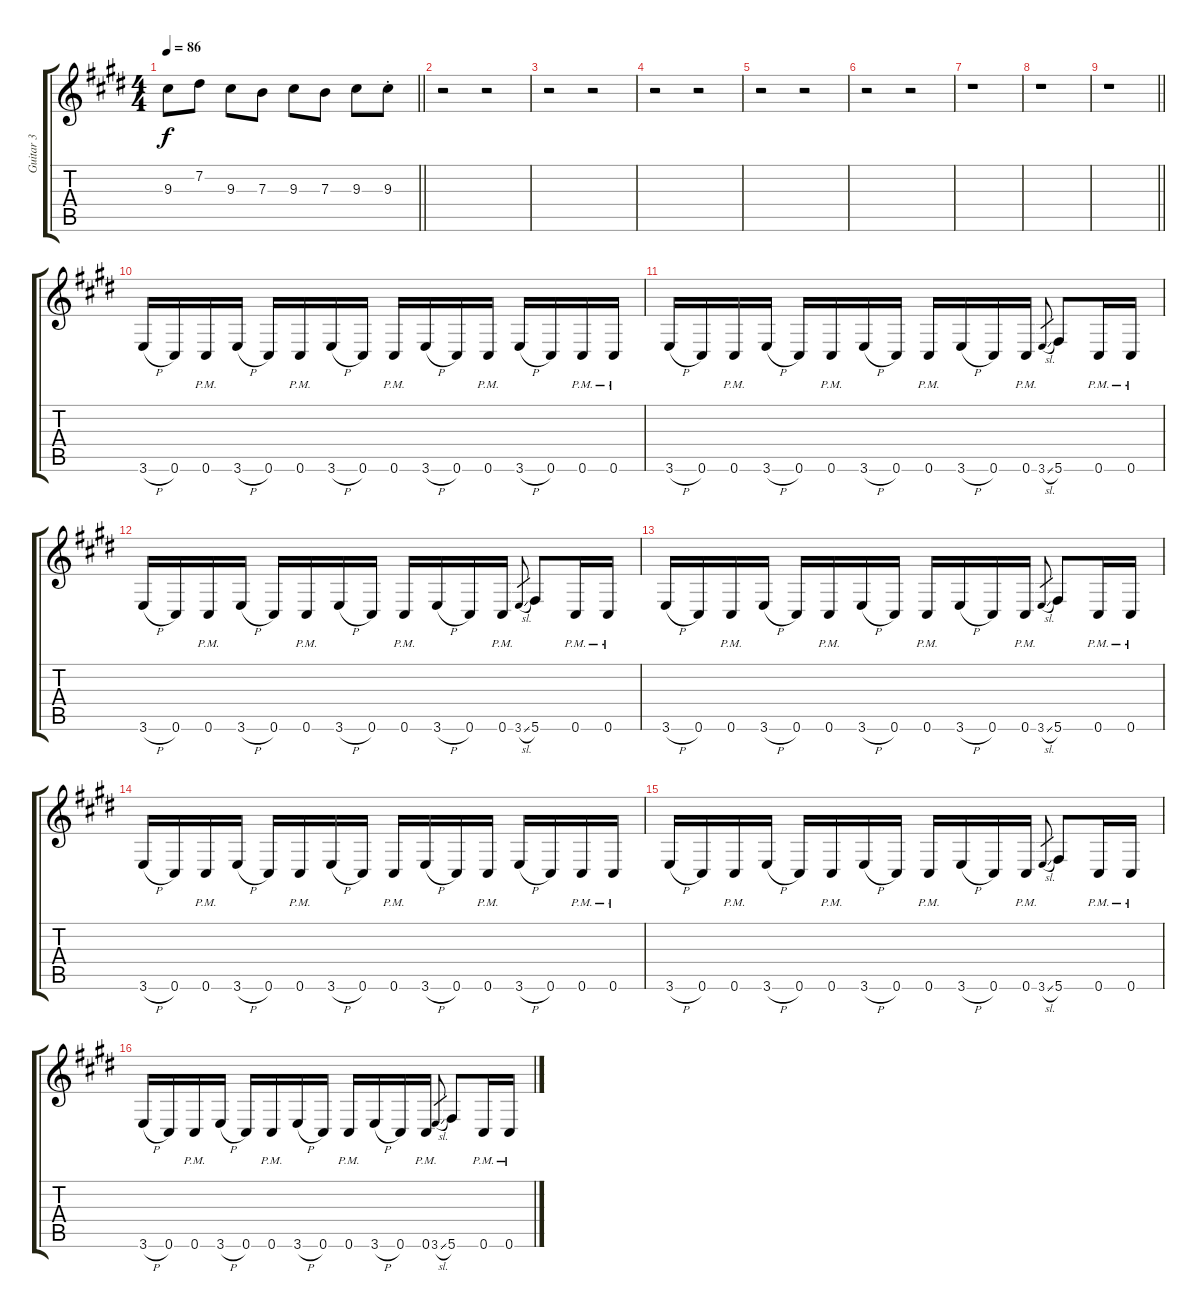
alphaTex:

\track ("Guitar 3" "Guitar 3") {instrument distortionguitar}
\staff {score tabs}
\tuning (Db4 Ab3 E3 B2 Gb2 Db2) {hide}
\ts (4 4)
\tempo 86
\clef g2
\barLineRight lightlight
\ks c#minor
9.3.8{dy f} 7.2.8 9.3.8 7.3.8 9.3.8 7.3.8 9.3.8 9.3{st}.8 |
r.2 r.2 |
r.2 r.2 |
r.2 r.2 |
r.2 r.2 |
r.2 r.2 |
r.1 |
r.1 |
\barLineRight lightlight
r.1{volume 16} |
3.6{h}.16 0.6.16 0.6{pm}.16 3.6{h}.16 0.6.16 0.6{pm}.16 3.6{h}.16 0.6.16 0.6{pm}.16 3.6{h}.16 0.6.16 0.6{pm}.16 3.6{h}.16 0.6.16 0.6{pm}.16 0.6{pm}.16 |
3.6{h}.16 0.6.16 0.6{pm}.16 3.6{h}.16 0.6.16 0.6{pm}.16 3.6{h}.16 0.6.16 0.6{pm}.16 3.6{h}.16 0.6.16 0.6{pm}.16 3.6{sl}.8{gr} 5.6.8 0.6{pm}.16 0.6{pm}.16 |
3.6{h}.16 0.6.16 0.6{pm}.16 3.6{h}.16 0.6.16 0.6{pm}.16 3.6{h}.16 0.6.16 0.6{pm}.16 3.6{h}.16 0.6.16 0.6{pm}.16 3.6{sl}.8{gr} 5.6.8 0.6{pm}.16 0.6{pm}.16 |
3.6{h}.16 0.6.16 0.6{pm}.16 3.6{h}.16 0.6.16 0.6{pm}.16 3.6{h}.16 0.6.16 0.6{pm}.16 3.6{h}.16 0.6.16 0.6{pm}.16 3.6{sl}.8{gr} 5.6.8 0.6{pm}.16 0.6{pm}.16 |
3.6{h}.16 0.6.16 0.6{pm}.16 3.6{h}.16 0.6.16 0.6{pm}.16 3.6{h}.16 0.6.16 0.6{pm}.16 3.6{h}.16 0.6.16 0.6{pm}.16 3.6{h}.16 0.6.16 0.6{pm}.16 0.6{pm}.16 |
3.6{h}.16 0.6.16 0.6{pm}.16 3.6{h}.16 0.6.16 0.6{pm}.16 3.6{h}.16 0.6.16 0.6{pm}.16 3.6{h}.16 0.6.16 0.6{pm}.16 3.6{sl}.8{gr} 5.6.8 0.6{pm}.16 0.6{pm}.16 |
3.6{h}.16 0.6.16 0.6{pm}.16 3.6{h}.16 0.6.16 0.6{pm}.16 3.6{h}.16 0.6.16 0.6{pm}.16 3.6{h}.16 0.6.16 0.6{pm}.16 3.6{sl}.8{gr} 5.6.8 0.6{pm}.16 0.6{pm}.16
